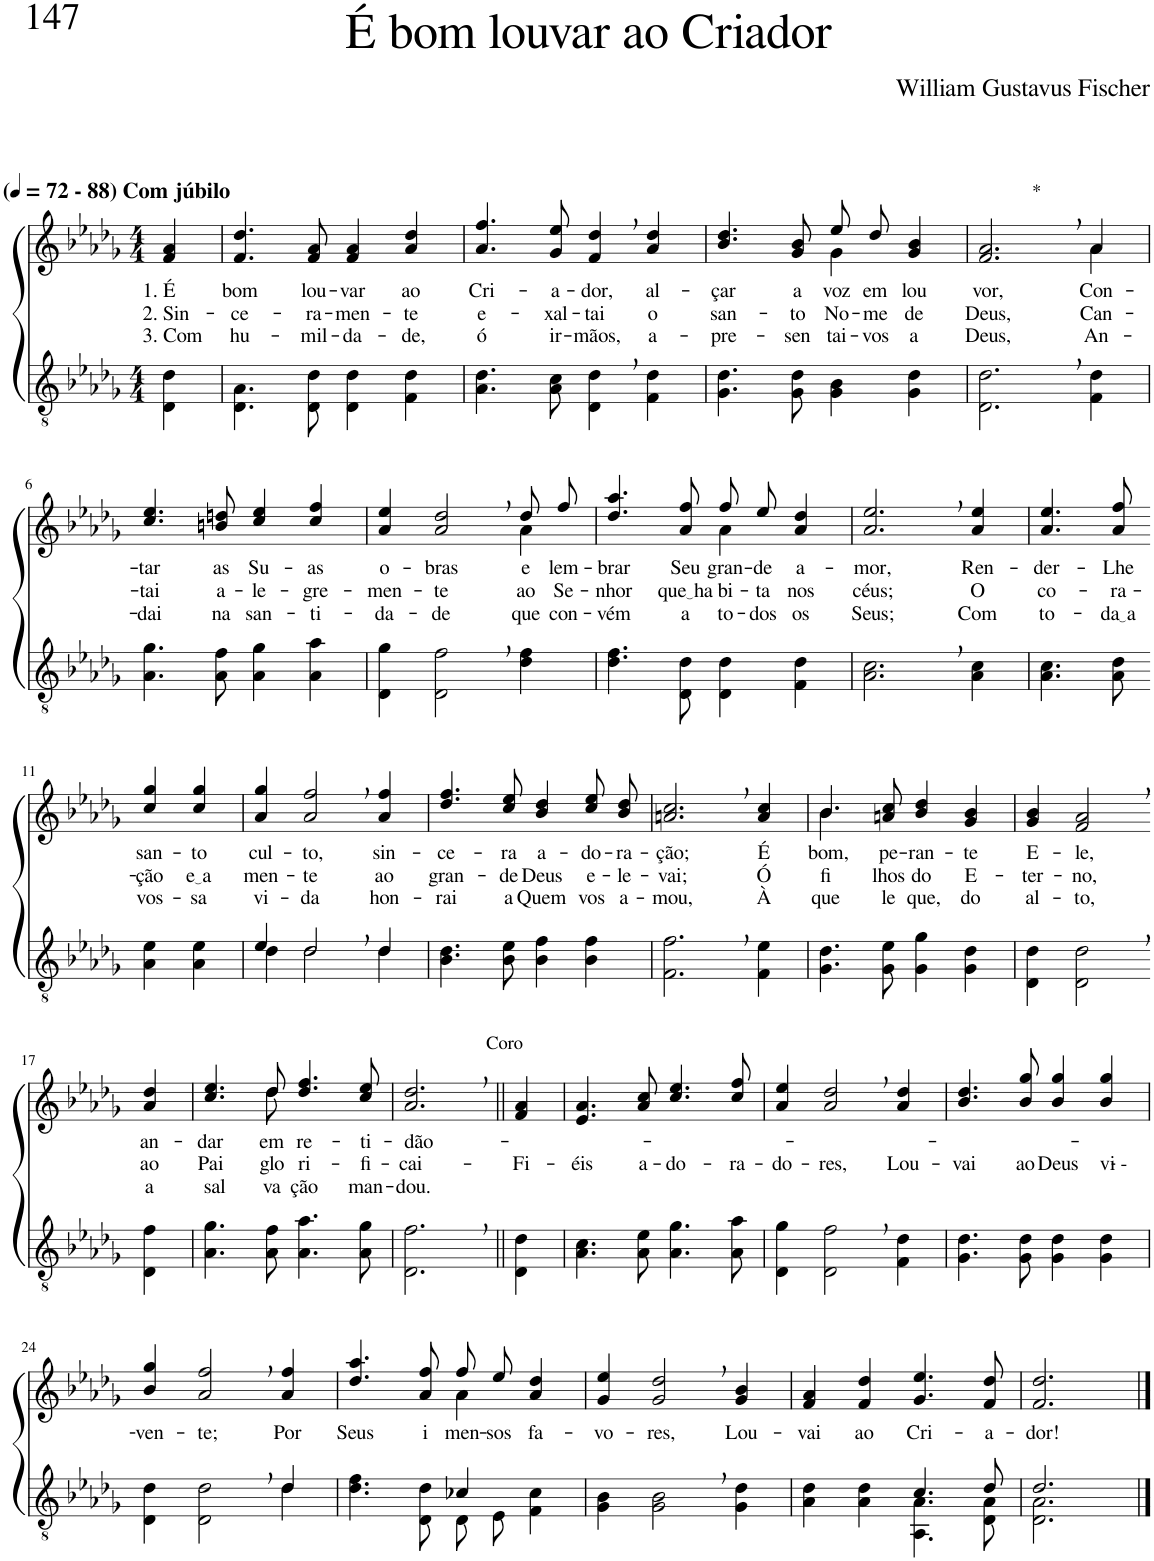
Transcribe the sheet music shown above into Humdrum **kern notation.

**kern	**kern	**text	**text	**text
*part2	*part1	*part1	*part1	*part1
*staff2	*staff1	*staff1	*staff1	*staff1
*I"Parte III e IV	*I"Parte I e II	*	*	*
*clefGv2	*clefG2	*	*	*
*Trd3c5	*Trd3c5	*	*	*
*k[b-e-a-d-g-]	*k[b-e-a-d-g-]	*	*	*
*M4/4	*M4/4	*	*	*
*MM72	*MM72	*	*	*
=1	=1	=1	=1	=1
!	!LO:TX:a:B:t=(	!	!	!
!	!LO:TX:a:B:t=- 88) Com júbilo	!	!	!
!	!	!LO:LY:b	!LO:LY:b	!LO:LY:b
4D-\ 4d-\	4f/ 4a-/	1. É	2. Sin-	3. Com
=2	=2	=2	=2	=2
!	!	!LO:LY:b	!LO:LY:b	!LO:LY:b
4.D-\ 4.A-\	4.f/ 4.dd-/	bom	-ce-	hu-
!	!	!LO:LY:b	!LO:LY:b	!LO:LY:b
8D-\ 8d-\	8f/ 8a-/	lou-	-ra-	-mil-
!	!	!LO:LY:b	!LO:LY:b	!LO:LY:b
4D-\ 4d-\	4f/ 4a-/	-var	-men-	-da-
!	!	!LO:LY:b	!LO:LY:b	!LO:LY:b
4F\ 4d-\	4a-/ 4dd-/	ao	-te	-de,
=3	=3	=3	=3	=3
!	!	!LO:LY:b	!LO:LY:b	!LO:LY:b
4.A-\ 4.d-\	4.a-/ 4.ff/	Cri-	e-	ó
!	!	!LO:LY:b	!LO:LY:b	!LO:LY:b
8A-\ 8c\	8g-/ 8ee-/	-a-	-xal-	ir-
!	!	!LO:LY:b	!LO:LY:b	!LO:LY:b
4D-\, 4d-\,	4f/, 4dd-/,	-dor,	-tai	-mãos,
!	!	!LO:LY:b	!LO:LY:b	!LO:LY:b
4F\ 4d-\	4a-/ 4dd-/	al-	o	a-
=4	=4	=4	=4	=4
!	!	!LO:LY:b	!LO:LY:b	!LO:LY:b
*	*^	*	*	*
4.G-\ 4.d-\	4.b-/ 4.dd-/	2ryy	-çar	san-	-pre-
!	!	!	!LO:LY:b	!LO:LY:b	!LO:LY:b
8G-\ 8d-\	8g-/ 8b-/	.	a	-to	-sen-
!	!	!	!LO:LY:b	!LO:LY:b	!LO:LY:b
4G-\ 4B-\	8ee-/L	4g-\	voz	No-	-tai-
!	!	!	!LO:LY:b	!LO:LY:b	!LO:LY:b
.	8dd-/J	.	em	-me	-vos
!	!	!	!LO:LY:b	!LO:LY:b	!LO:LY:b
4G-\ 4d-\	4g-/ 4b-/	4ryy	lou-	de	a
=5	=5	=5	=5	=5	=5
!	!LO:TX:a:t=*	!	!	!	!
!	!	!	!LO:LY:b	!LO:LY:b	!LO:LY:b
2.D-\, 2.d-\,	2.ryy	2.f/ 2.a-/	-vor,	Deus,	Deus,
!	!	!	!LO:LY:b	!LO:LY:b	!LO:LY:b
4F\ 4d-\	4a-\	4a-/	Con-	Can-	An-
!!LO:LB:g=z
=6	=6	=6	=6	=6	=6
!	!	!	!LO:LY:b	!LO:LY:b	!LO:LY:b
*	*v	*v	*	*	*
4.A-\ 4.g-\	4.cc/ 4.ee-/	-tar	-tai	-dai
!	!	!LO:LY:b	!LO:LY:b	!LO:LY:b
8A-\ 8f\	8bn/ 8ddn/	as	a-	na
!	!	!LO:LY:b	!LO:LY:b	!LO:LY:b
4A-\ 4g-\	4cc/ 4ee-/	Su-	-le-	san-
!	!	!LO:LY:b	!LO:LY:b	!LO:LY:b
4A-\ 4a-\	4cc/ 4ff/	-as	-gre-	-ti-
=7	=7	=7	=7	=7
!	!	!LO:LY:b	!LO:LY:b	!LO:LY:b
*	*^	*	*	*
4D-\ 4g-\	4a-/ 4ee-/	2.ryy	o-	-men-	-da-
!	!	!	!LO:LY:b	!LO:LY:b	!LO:LY:b
2D-\, 2f\,	2a-/, 2dd-/,	.	-bras	-te	-de
!	!	!	!LO:LY:b	!LO:LY:b	!LO:LY:b
4d-\ 4f\	8dd-/L	4a-\	e	ao	que
!	!	!	!LO:LY:b	!LO:LY:b	!LO:LY:b
.	8ff/J	.	lem-	Se-	con-
=8	=8	=8	=8	=8	=8
!	!	!	!LO:LY:b	!LO:LY:b	!LO:LY:b
4.d-\ 4.f\	4.dd-/ 4.aa-/	2ryy	-brar	-nhor	-vém
!	!	!	!LO:LY:b	!LO:LY:b	!LO:LY:b
8D-\ 8d-\	8a-/ 8ff/	.	Seu	que ha	a
!	!	!	!LO:LY:b	!LO:LY:b	!LO:LY:b
4D-\ 4d-\	8ff/L	4a-\	gran-	bi-	to-
!	!	!	!LO:LY:b	!LO:LY:b	!LO:LY:b
.	8ee-/J	.	-de	-ta	-dos
!	!	!	!LO:LY:b	!LO:LY:b	!LO:LY:b
4F\ 4d-\	4a-/ 4dd-/	4ryy	a-	nos	os
=9	=9	=9	=9	=9	=9
!	!	!	!LO:LY:b	!LO:LY:b	!LO:LY:b
*	*v	*v	*	*	*
2.A-\, 2.c\,	2.a-/, 2.ee-/,	-mor,	céus;	Seus;
!	!	!LO:LY:b	!LO:LY:b	!LO:LY:b
4A-\ 4c\	4a-/ 4ee-/	Ren-	O	Com
=10	=10	=10	=10	=10
!	!	!LO:LY:b	!LO:LY:b	!LO:LY:b
4.A-\ 4.c\	4.a-/ 4.ee-/	-der-	co-	to-
!	!	!LO:LY:b	!LO:LY:b	!LO:LY:b
8A-\ 8d-\	8a-/ 8ff/	-Lhe	-ra-	da a
!!LO:LB:g=z
=11-	=11-	=11-	=11-	=11-
!	!	!LO:LY:b	!LO:LY:b	!LO:LY:b
4A-\ 4e-\	4cc/ 4gg-/	san-	-ção	vos-
!	!	!LO:LY:b	!LO:LY:b	!LO:LY:b
4A-\ 4e-\	4cc/ 4gg-/	-to	e a	-sa
=12	=12	=12	=12	=12
*^	*	*	*	*
!	!	!	!LO:LY:b	!LO:LY:b	!LO:LY:b
4e-/	4d-\	4a-/ 4gg-/	cul-	men-	vi-
!	!	!	!LO:LY:b	!LO:LY:b	!LO:LY:b
2d-,/	2d-\	2a-/, 2ff/,	-to,	-te	-da
!	!	!	!LO:LY:b	!LO:LY:b	!LO:LY:b
4d-/	4d-\	4a-/ 4ff/	sin-	ao	hon-
=13	=13	=13	=13	=13	=13
!	!	!	!LO:LY:b	!LO:LY:b	!LO:LY:b
*v	*v	*	*	*	*
4.B-\ 4.d-\	4.dd-/ 4.ff/	-ce-	gran-	-rai
!	!	!LO:LY:b	!LO:LY:b	!LO:LY:b
8B-\ 8e-\	8cc/ 8ee-/	-ra	-de	a
!	!	!LO:LY:b	!LO:LY:b	!LO:LY:b
4B-\ 4f\	4b-/ 4dd-/	a-	Deus	Quem
!	!	!LO:LY:b	!LO:LY:b	!LO:LY:b
4B-\ 4f\	8cc\ 8ee-\L	-do-	e-	vos
!	!	!LO:LY:b	!LO:LY:b	!LO:LY:b
.	8b-\ 8dd-\J	-ra-	-le-	a-
=14	=14	=14	=14	=14
!	!	!LO:LY:b	!LO:LY:b	!LO:LY:b
2.F\, 2.f\,	2.an/, 2.cc/,	-ção;	-vai;	-mou,
!	!	!LO:LY:b	!LO:LY:b	!LO:LY:b
4F\ 4e-\	4a/ 4cc/	É	Ó	À-
=15	=15	=15	=15	=15
*	*^	*	*	*
!	!	!	!LO:LY:b	!LO:LY:b	!LO:LY:b
4.G-\ 4.d-\	4.b-/	4.b-\	bom,	fi-	-que-
!	!	!	!LO:LY:b	!LO:LY:b	!LO:LY:b
8G-\ 8e-\	8an/ 8cc/	2ryy	pe-	-lhos	-le
!	!	!	!LO:LY:b	!LO:LY:b	!LO:LY:b
4G-\ 4g-\	4b-/ 4dd-/	.	-ran-	do	que,
!	!	!	!LO:LY:b	!LO:LY:b	!LO:LY:b
4G-\ 4d-\	4g-/ 4b-/	.	-te	E-	do
.	.	8ryy	.	.	.
=16	=16	=16	=16	=16	=16
!	!	!	!LO:LY:b	!LO:LY:b	!LO:LY:b
*	*v	*v	*	*	*
4D-\ 4d-\	4g-/ 4b-/	E-	-ter-	al-
!	!	!LO:LY:b	!LO:LY:b	!LO:LY:b
2D-\, 2d-\,	2f/, 2a-/,	-le,	-no,	-to,
!!LO:LB:g=z
=17-	=17-	=17-	=17-	=17-
!	!	!LO:LY:b	!LO:LY:b	!LO:LY:b
4D-\ 4f\	4a-/ 4dd-/	an-	ao	a
=18	=18	=18	=18	=18
!	!	!LO:LY:b	!LO:LY:b	!LO:LY:b
*	*^	*	*	*
4.A-\ 4.g-\	4.cc/ 4.ee-/	4.ryy	-dar	Pai	sal-
!	!	!	!LO:LY:b	!LO:LY:b	!LO:LY:b
8A-\ 8f\	8dd-/	8dd-\	em	glo-	-va-
!	!	!	!LO:LY:b	!LO:LY:b	!LO:LY:b
4.A-\ 4.a-\	4.dd-/ 4.ff/	2ryy	re-	-ri-	-ção
!	!	!	!LO:LY:b	!LO:LY:b	!LO:LY:b
8A-\ 8g-\	8cc/ 8ee-/	.	-ti-	-fi-	man-
*	*v	*v	*	*	*
=19	=19	=19	=19	=19
!	!LO:TX:a:t=Coro	!	!	!
!	!	!LO:LY:b	!LO:LY:b	!LO:LY:b
2.D-\, 2.f\,	2.a-/, 2.dd-/,	-dão-	-cai-	-dou.
=20||	=20||	=20||	=20||	=20||
!	!	!	!LO:LY:b	!
4D-\ 4d-\	4f/ 4a-/	.	-Fi-	.
=21	=21	=21	=21	=21
!	!	!	!LO:LY:b	!
4.A-\ 4.c\	4.e-/ 4.a-/	.	-éis	.
!	!	!	!LO:LY:b	!
8A-\ 8e-\	8a-/ 8cc/	.	a-	.
!	!	!	!LO:LY:b	!
4.A-\ 4.g-\	4.cc/ 4.ee-/	.	-do-	.
!	!	!	!LO:LY:b	!
8A-\ 8a-\	8cc/ 8ff/	.	-ra-	.
=22	=22	=22	=22	=22
!	!	!	!LO:LY:b	!
4D-\ 4g-\	4a-/ 4ee-/	.	-do-	.
!	!	!	!LO:LY:b	!
2D-\, 2f\,	2a-/, 2dd-/,	.	-res,	.
!	!	!	!LO:LY:b	!
4F\ 4d-\	4a-/ 4dd-/	.	Lou-	.
=23	=23	=23	=23	=23
!	!	!	!LO:LY:b	!
4.G-\ 4.d-\	4.b-/ 4.dd-/	.	-vai	.
!	!	!	!LO:LY:b	!
8G-\ 8d-\	8b-/ 8gg-/	.	ao	.
!	!	!	!LO:LY:b	!
4G-\ 4d-\	4b-/ 4gg-/	.	Deus	.
!	!	!	!LO:LY:b	!
4G-\ 4d-\	4b-/ 4gg-/	.	vi --	.
!!LO:LB:g=z
=24	=24	=24	=24	=24
*^	*	*	*	*
!	!	!	!LO:LY:b	!	!
2.ryy	4D-\ 4d-\	4b-/ 4gg-/	-ven-	.	.
!	!	!	!LO:LY:b	!	!
.	2D-\ 2d-\	2a-/, 2ff/,	-te;	.	.
!	!	!	!LO:LY:b	!	!
4d-/	4d-\	4a-/ 4ff/	Por	.	.
=25	=25	=25	=25	=25	=25
!	!	!	!LO:LY:b	!	!
*	*	*^	*	*	*
2ryy	4.d-\ 4.f\	4.dd-/ 4.aa-/	2ryy	Seus	.	.
!	!	!	!	!LO:LY:b	!	!
.	8D-\ 8d-\	8a-/ 8ff/	.	i-	.	.
!	!	!	!	!LO:LY:b	!	!
4c-X/	8D-\L	8ff/L	4a-\	-men-	.	.
!	!	!	!	!LO:LY:b	!	!
.	8E-\J	8ee-/J	.	-sos	.	.
!	!	!	!	!LO:LY:b	!	!
4ryy	4F\ 4c-\	4a-/ 4dd-/	4ryy	fa-	.	.
=26	=26	=26	=26	=26	=26	=26
!	!	!	!	!LO:LY:b	!	!
*v	*v	*	*	*	*	*
*	*v	*v	*	*	*
4G-\ 4B-\	4g-/ 4ee-/	-vo-	.	.
!	!	!LO:LY:b	!	!
2G-\, 2B-\,	2g-/, 2dd-/,	-res,	.	.
!	!	!LO:LY:b	!	!
4G-\ 4d-\	4g-/ 4b-/	Lou-	.	.
=27	=27	=27	=27	=27
*^	*	*	*	*
!	!	!	!LO:LY:b	!	!
2ryy	4A-\ 4d-\	4f/ 4a-/	-vai	.	.
!	!	!	!LO:LY:b	!	!
.	4A-\ 4d-\	4f/ 4dd-/	ao	.	.
!	!	!	!LO:LY:b	!	!
4.c/	4.AA-\ 4.A-\	4.g-/ 4.ee-/	Cri-	.	.
!	!	!	!LO:LY:b	!	!
8d-/	8D-\ 8A-\	8f/ 8dd-/	-a-	.	.
=28	=28	=28	=28	=28	=28
!	!	!	!LO:LY:b	!	!
2.d-/	2.D-\ 2.A-\	2.f/ 2.dd-/	-dor!	.	.
*v	*v	*	*	*	*
==	==	==	==	==
*-	*-	*-	*-	*-
